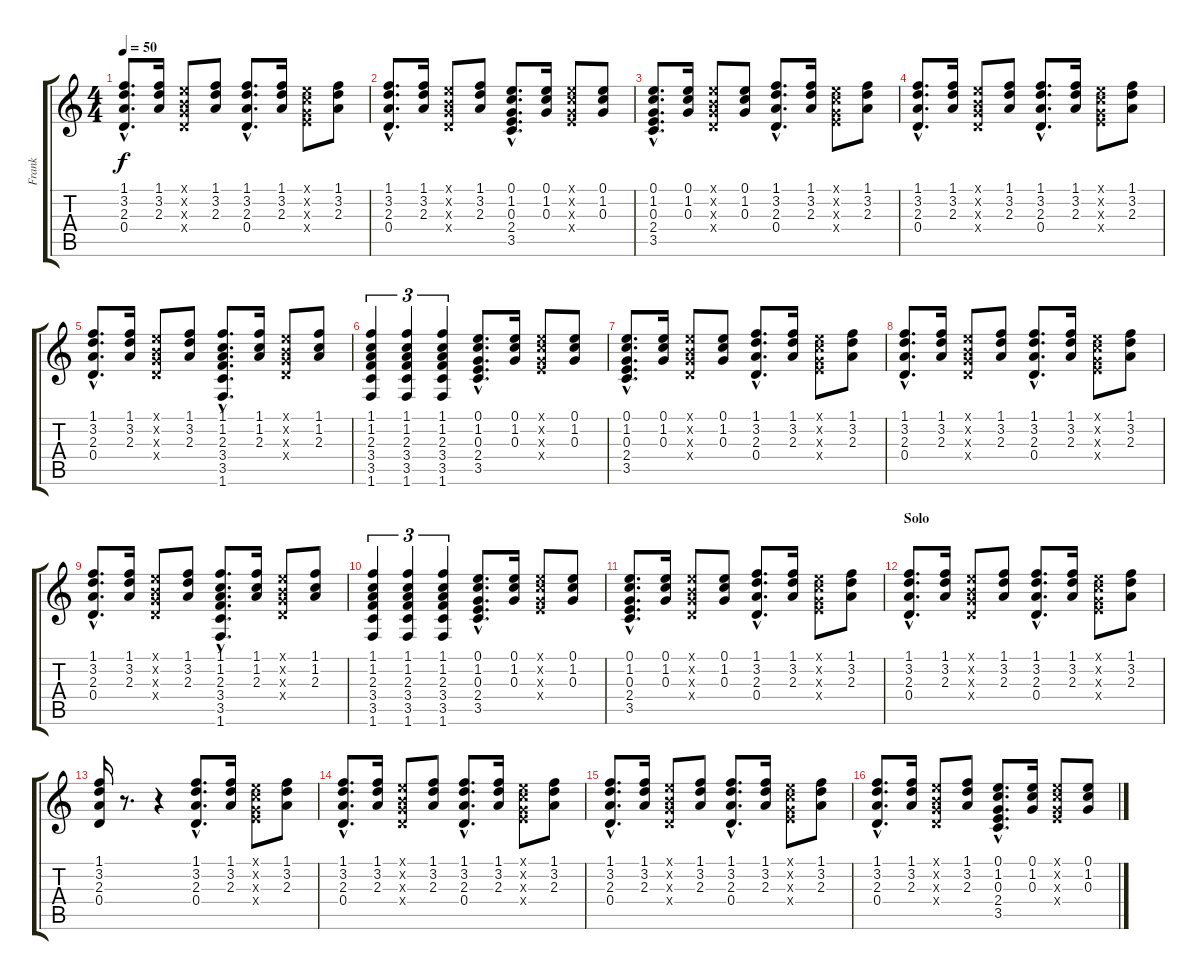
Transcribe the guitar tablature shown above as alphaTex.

\track ("Frank" "Frank") {instrument electricguitarclean}
\staff {score tabs}
\tuning (E4 B3 G3 D3 A2 E2) {hide}
\ts (4 4)
\tempo 50
\clef g2
\ks c
(1.1{hac} 3.2{hac} 2.3{hac} 0.4{hac}).8{d dy f} (1.1 3.2 2.3).16 (0.1{x} 0.2{x} 0.3{x} 0.4{x}).8 (1.1 3.2 2.3).8 (1.1{hac} 3.2{hac} 2.3{hac} 0.4{hac}).8{d} (1.1 3.2 2.3).16 (0.1{x} 1.2{x} 0.3{x} 2.4{x}).8 (1.1 3.2 2.3).8 |
(1.1{hac} 3.2{hac} 2.3{hac} 0.4{hac}).8{d} (1.1 3.2 2.3).16 (0.1{x} 0.2{x} 0.3{x} 0.4{x}).8 (1.1 3.2 2.3).8 (0.1{hac} 1.2{hac} 0.3{hac} 2.4{hac} 3.5{hac}).8{d} (0.1 1.2 0.3).16 (0.1{x} 1.2{x} 0.3{x} 2.4{x}).8 (0.1 1.2 0.3).8 |
(0.1{hac} 1.2{hac} 0.3{hac} 2.4{hac} 3.5{hac}).8{d} (0.1 1.2 0.3).16 (0.1{x} 0.2{x} 0.3{x} 0.4{x}).8 (0.1 1.2 0.3).8 (1.1{hac} 3.2{hac} 2.3{hac} 0.4{hac}).8{d} (1.1 3.2 2.3).16 (0.1{x} 1.2{x} 0.3{x} 2.4{x}).8 (1.1 3.2 2.3).8 |
(1.1{hac} 3.2{hac} 2.3{hac} 0.4{hac}).8{d} (1.1 3.2 2.3).16 (0.1{x} 0.2{x} 0.3{x} 0.4{x}).8 (1.1 3.2 2.3).8 (1.1{hac} 3.2{hac} 2.3{hac} 0.4{hac}).8{d} (1.1 3.2 2.3).16 (0.1{x} 1.2{x} 0.3{x} 2.4{x}).8 (1.1 3.2 2.3).8 |
(1.1{hac} 3.2{hac} 2.3{hac} 0.4{hac}).8{d} (1.1 3.2 2.3).16 (0.1{x} 0.2{x} 0.3{x} 0.4{x}).8 (1.1 3.2 2.3).8 (1.1{hac} 1.2{hac} 2.3{hac} 3.4{hac} 3.5{hac} 1.6{hac}).8{d} (1.1 1.2 2.3).16 (0.1{x} 0.2{x} 0.3{x} 0.4{x}).8 (1.1 1.2 2.3).8 |
(1.1 1.2 2.3 3.4 3.5 1.6).4{tu (3 2)} (1.1 1.2 2.3 3.4 3.5 1.6).4{tu (3 2)} (1.1 1.2 2.3 3.4 3.5 1.6).4{tu (3 2)} (0.1{hac} 1.2{hac} 0.3{hac} 2.4{hac} 3.5{hac}).8{d} (0.1 1.2 0.3).16 (0.1{x} 1.2{x} 0.3{x} 2.4{x}).8 (0.1 1.2 0.3).8 |
(0.1{hac} 1.2{hac} 0.3{hac} 2.4{hac} 3.5{hac}).8{d} (0.1 1.2 0.3).16 (0.1{x} 0.2{x} 0.3{x} 0.4{x}).8 (0.1 1.2 0.3).8 (1.1{hac} 3.2{hac} 2.3{hac} 0.4{hac}).8{d} (1.1 3.2 2.3).16 (0.1{x} 1.2{x} 0.3{x} 2.4{x}).8 (1.1 3.2 2.3).8 |
(1.1{hac} 3.2{hac} 2.3{hac} 0.4{hac}).8{d} (1.1 3.2 2.3).16 (0.1{x} 0.2{x} 0.3{x} 0.4{x}).8 (1.1 3.2 2.3).8 (1.1{hac} 3.2{hac} 2.3{hac} 0.4{hac}).8{d} (1.1 3.2 2.3).16 (0.1{x} 1.2{x} 0.3{x} 2.4{x}).8 (1.1 3.2 2.3).8 |
(1.1{hac} 3.2{hac} 2.3{hac} 0.4{hac}).8{d} (1.1 3.2 2.3).16 (0.1{x} 0.2{x} 0.3{x} 0.4{x}).8 (1.1 3.2 2.3).8 (1.1{hac} 1.2{hac} 2.3{hac} 3.4{hac} 3.5{hac} 1.6{hac}).8{d} (1.1 1.2 2.3).16 (0.1{x} 0.2{x} 0.3{x} 0.4{x}).8 (1.1 1.2 2.3).8 |
(1.1 1.2 2.3 3.4 3.5 1.6).4{tu (3 2)} (1.1 1.2 2.3 3.4 3.5 1.6).4{tu (3 2)} (1.1 1.2 2.3 3.4 3.5 1.6).4{tu (3 2)} (0.1{hac} 1.2{hac} 0.3{hac} 2.4{hac} 3.5{hac}).8{d} (0.1 1.2 0.3).16 (0.1{x} 1.2{x} 0.3{x} 2.4{x}).8 (0.1 1.2 0.3).8 |
(0.1{hac} 1.2{hac} 0.3{hac} 2.4{hac} 3.5{hac}).8{d} (0.1 1.2 0.3).16 (0.1{x} 0.2{x} 0.3{x} 0.4{x}).8 (0.1 1.2 0.3).8 (1.1{hac} 3.2{hac} 2.3{hac} 0.4{hac}).8{d} (1.1 3.2 2.3).16 (0.1{x} 1.2{x} 0.3{x} 2.4{x}).8 (1.1 3.2 2.3).8 |
\section ("" "Solo")
(1.1{hac} 3.2{hac} 2.3{hac} 0.4{hac}).8{d} (1.1 3.2 2.3).16 (0.1{x} 0.2{x} 0.3{x} 0.4{x}).8 (1.1 3.2 2.3).8 (1.1{hac} 3.2{hac} 2.3{hac} 0.4{hac}).8{d} (1.1 3.2 2.3).16 (0.1{x} 1.2{x} 0.3{x} 2.4{x}).8 (1.1 3.2 2.3).8 |
(1.1 3.2 2.3 0.4).16 r.8{d} r.4 (1.1{hac} 3.2{hac} 2.3{hac} 0.4{hac}).8{d} (1.1 3.2 2.3).16 (0.1{x} 1.2{x} 0.3{x} 2.4{x}).8 (1.1 3.2 2.3).8 |
(1.1{hac} 3.2{hac} 2.3{hac} 0.4{hac}).8{d} (1.1 3.2 2.3).16 (0.1{x} 0.2{x} 0.3{x} 0.4{x}).8 (1.1 3.2 2.3).8 (1.1{hac} 3.2{hac} 2.3{hac} 0.4{hac}).8{d} (1.1 3.2 2.3).16 (0.1{x} 1.2{x} 0.3{x} 2.4{x}).8 (1.1 3.2 2.3).8 |
(1.1{hac} 3.2{hac} 2.3{hac} 0.4{hac}).8{d} (1.1 3.2 2.3).16 (0.1{x} 0.2{x} 0.3{x} 0.4{x}).8 (1.1 3.2 2.3).8 (1.1{hac} 3.2{hac} 2.3{hac} 0.4{hac}).8{d} (1.1 3.2 2.3).16 (0.1{x} 1.2{x} 0.3{x} 2.4{x}).8 (1.1 3.2 2.3).8 |
(1.1{hac} 3.2{hac} 2.3{hac} 0.4{hac}).8{d} (1.1 3.2 2.3).16 (0.1{x} 0.2{x} 0.3{x} 0.4{x}).8 (1.1 3.2 2.3).8 (0.1{hac} 1.2{hac} 0.3{hac} 2.4{hac} 3.5{hac}).8{d} (0.1 1.2 0.3).16 (0.1{x} 1.2{x} 0.3{x} 2.4{x}).8 (0.1 1.2 0.3).8
